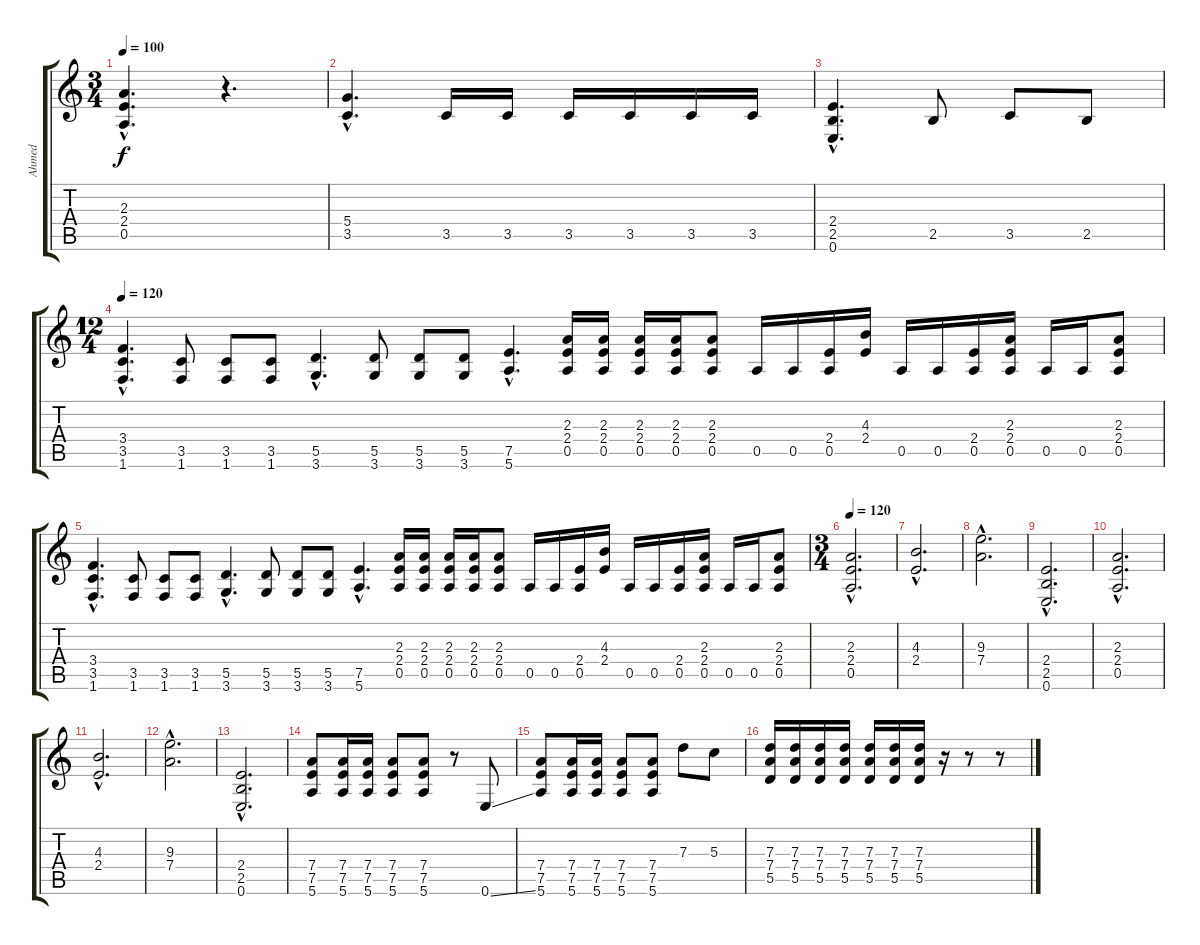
\track ("Ahmed" "Ahmed") {instrument distortionguitar}
\staff {score tabs}
\tuning (E4 B3 G3 D3 A2 E2) {hide}
\ts (3 4)
\tempo 100
\clef g2
\ks c
(2.3{hac t} 2.4{hac t} 0.5{hac t}).4{d dy f} r.4{d} |
(5.4{hac} 3.5{hac}).4{d} 3.5.16 3.5.16 3.5.16 3.5.16 3.5.16 3.5.16 |
(2.4{hac} 2.5{hac} 0.6{hac}).4{d} 2.5.8 3.5.8 2.5.8 |
\ts (12 4)
\tempo 120
(3.4{hac} 3.5{hac} 1.6{hac}).4{d} (3.5 1.6).8 (3.5 1.6).8 (3.5 1.6).8 (5.5{hac} 3.6{hac}).4{d} (5.5 3.6).8 (5.5 3.6).8 (5.5 3.6).8 (7.5{hac} 5.6{hac}).4{d} (2.3 2.4 0.5).16 (2.3 2.4 0.5).16 (2.3 2.4 0.5).16 (2.3 2.4 0.5).16 (2.3 2.4 0.5).8 0.5.16 0.5.16 (2.4 0.5).16 (4.3 2.4).16 0.5.16 0.5.16 (2.4 0.5).16 (2.3 2.4 0.5).16 0.5.16 0.5.16 (2.3 2.4 0.5).8 |
(3.4{hac} 3.5{hac} 1.6{hac}).4{d} (3.5 1.6).8 (3.5 1.6).8 (3.5 1.6).8 (5.5{hac} 3.6{hac}).4{d} (5.5 3.6).8 (5.5 3.6).8 (5.5 3.6).8 (7.5{hac} 5.6{hac}).4{d} (2.3 2.4 0.5).16 (2.3 2.4 0.5).16 (2.3 2.4 0.5).16 (2.3 2.4 0.5).16 (2.3 2.4 0.5).8 0.5.16 0.5.16 (2.4 0.5).16 (4.3 2.4).16 0.5.16 0.5.16 (2.4 0.5).16 (2.3 2.4 0.5).16 0.5.16 0.5.16 (2.3 2.4 0.5).8 |
\ts (3 4)
\tempo 120
(2.3{hac} 2.4{hac} 0.5{hac}).2{d} |
(4.3{hac} 2.4{hac}).2{d} |
(9.3{hac} 7.4{hac}).2{d} |
(2.4{hac} 2.5{hac} 0.6{hac}).2{d} |
(2.3{hac} 2.4{hac} 0.5{hac}).2{d} |
(4.3{hac} 2.4{hac}).2{d} |
(9.3{hac} 7.4{hac}).2{d} |
(2.4{hac} 2.5{hac} 0.6{hac}).2{d} |
(7.4 7.5 5.6).8 (7.4 7.5 5.6).16 (7.4 7.5 5.6).16 (7.4 7.5 5.6).8 (7.4 7.5 5.6).8 r.8 0.6{ss}.8 |
(7.4 7.5 5.6).8 (7.4 7.5 5.6).16 (7.4 7.5 5.6).16 (7.4 7.5 5.6).8 (7.4 7.5 5.6).8 7.3.8 5.3.8 |
(7.3 7.4 5.5).16 (7.3 7.4 5.5).16 (7.3 7.4 5.5).16 (7.3 7.4 5.5).16 (7.3 7.4 5.5).16 (7.3 7.4 5.5).16 (7.3 7.4 5.5).16 r.16 r.8 r.8
